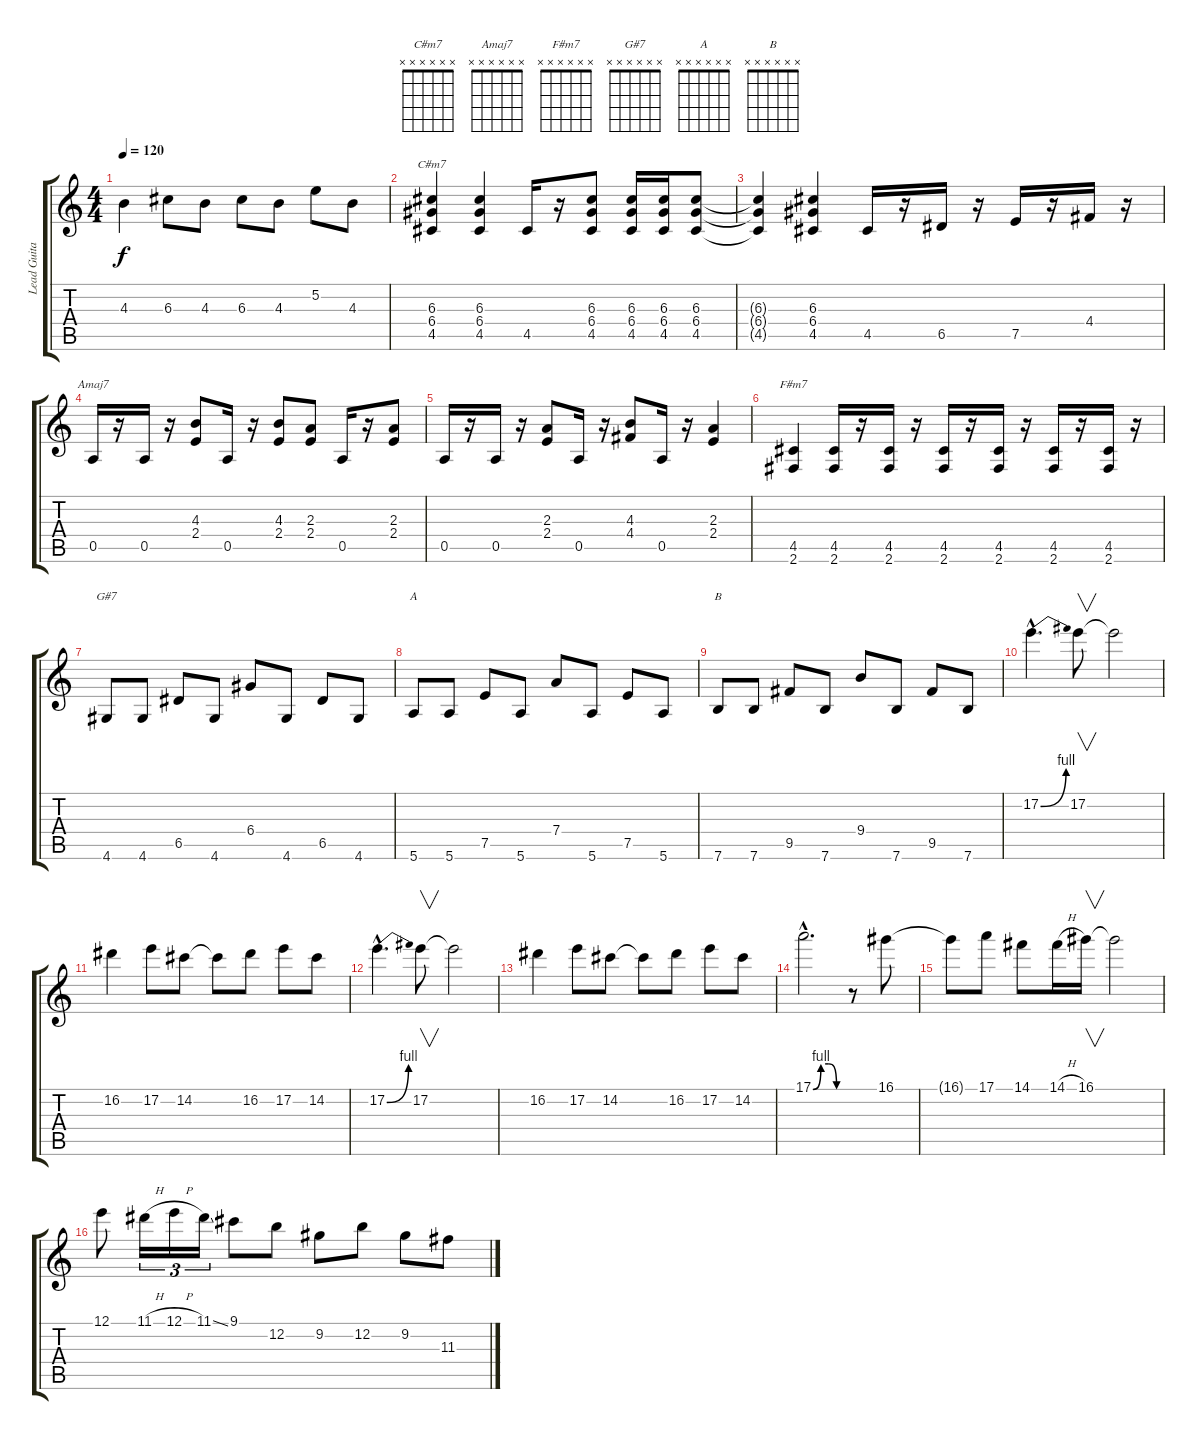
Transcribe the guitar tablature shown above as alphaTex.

\track ("Lead Guitar" "Lead Guita") {instrument distortionguitar}
\staff {score tabs}
\tuning (E4 B3 G3 D3 A2 E2) {hide}
\chord ("C#m7" x x x x x x) {firstfret 0}
\chord ("Amaj7" x x x x x x) {firstfret 0}
\chord ("F#m7" x x x x x x) {firstfret 0}
\chord ("G#7" x x x x x x) {firstfret 0}
\chord ("A" x x x x x x) {firstfret 0}
\chord ("B" x x x x x x) {firstfret 0}
\ts (4 4)
\tempo 120
\clef g2
\ks c
4.3.4{dy f} 6.3.8 4.3.8 6.3.8 4.3.8 5.2.8 4.3.8 |
(6.3 6.4 4.5).4{ch "C#m7"} (6.3 6.4 4.5).4 4.5.16 r.16 (6.3 6.4 4.5).8 (6.3 6.4 4.5).16 (6.3 6.4 4.5).16 (6.3 6.4 4.5).8 |
(6.3{t} 6.4{t} 4.5{t}).4 (6.3 6.4 4.5).4 4.5.16 r.16 6.5.16 r.16 7.5.16 r.16 4.4.16 r.16 |
0.5.16{ch "Amaj7"} r.16 0.5.16 r.16 (4.3 2.4).8 0.5.16 r.16 (4.3 2.4).8 (2.3 2.4).8 0.5.16 r.16 (2.3 2.4).8 |
0.5.16 r.16 0.5.16 r.16 (2.3 2.4).8 0.5.16 r.16 (4.3 4.4).8 0.5.16 r.16 (2.3 2.4).4 |
(4.5 2.6).4{ch "F#m7"} (4.5 2.6).16 r.16 (4.5 2.6).16 r.16 (4.5 2.6).16 r.16 (4.5 2.6).16 r.16 (4.5 2.6).16 r.16 (4.5 2.6).16 r.16 |
4.6.8{ch "G#7"} 4.6.8 6.5.8 4.6.8 6.4.8 4.6.8 6.5.8 4.6.8 |
5.6.8{ch "A"} 5.6.8 7.5.8 5.6.8 7.4.8 5.6.8 7.5.8 5.6.8 |
7.6.8{ch "B"} 7.6.8 9.5.8 7.6.8 9.4.8 7.6.8 9.5.8 7.6.8 |
17.2{be (bend 0 0 60 4) hac}.4{d} 17.2.8{v} 17.2{t}.2 |
16.2.4 17.2.8 14.2.8 14.2{t}.8 16.2.8 17.2.8 14.2.8 |
17.2{be (bend 0 0 60 4) hac}.4{d} 17.2.8{v} 17.2{t}.2 |
16.2.4 17.2.8 14.2.8 14.2{t}.8 16.2.8 17.2.8 14.2.8 |
17.1{be (custom 0 0 15 4 30 4 45 0 60 0) hac}.2{d} r.8 16.1.8 |
16.1{t}.8 17.1.8 14.1.8 14.1{h}.16 16.1.16{v} 16.1{t}.2 |
12.1.8 11.1{h}.16{tu (3 2)} 12.1{h}.16{tu (3 2)} 11.1{ss}.16{tu (3 2)} 9.1.8 12.2.8 9.2.8 12.2.8 9.2.8 11.3.8
